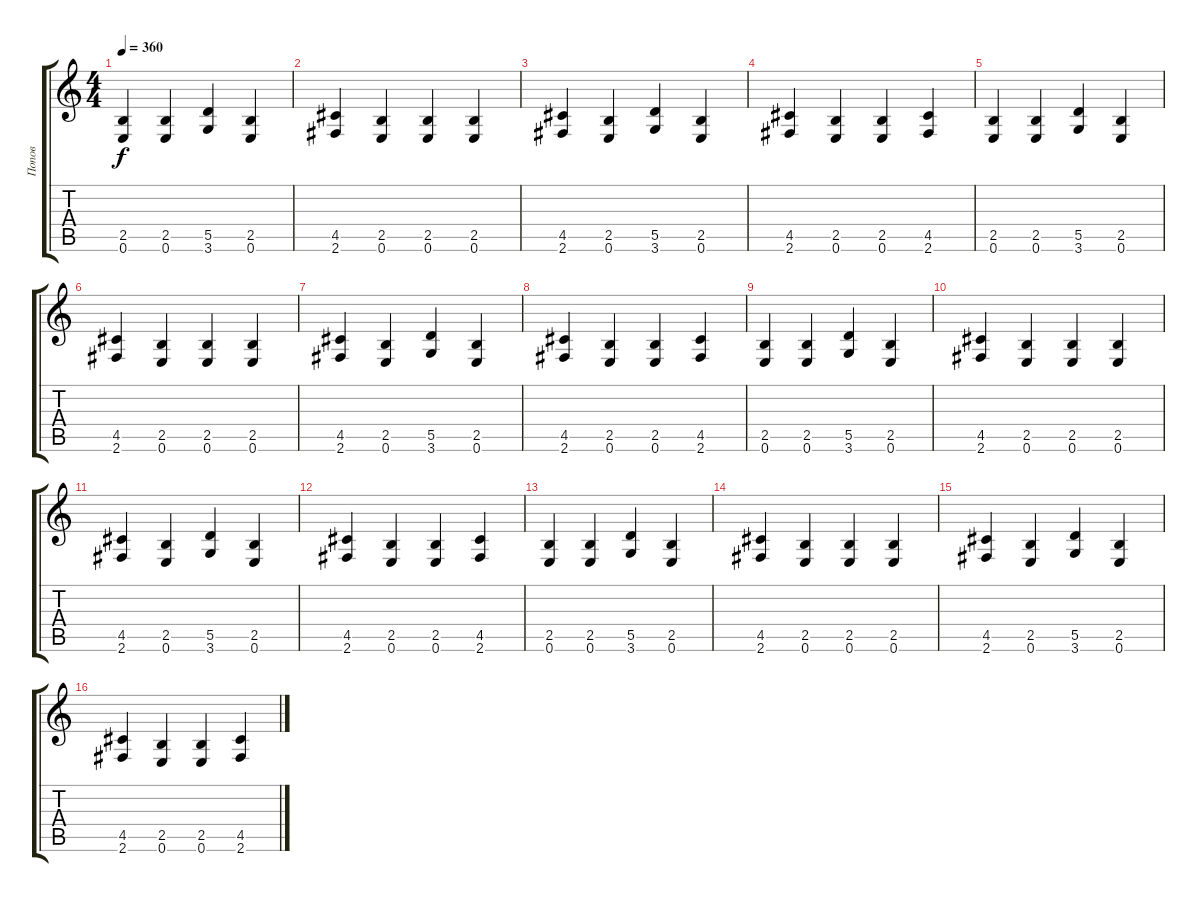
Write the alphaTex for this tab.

\track ("Попов" "Попов") {instrument overdrivenguitar}
\staff {score tabs}
\tuning (E4 B3 G3 D3 A2 E2) {hide}
\ts (4 4)
\tempo 360
\clef g2
\ks c
(2.5 0.6).4{dy f} (2.5 0.6).4 (5.5 3.6).4 (2.5 0.6).4 |
(4.5 2.6).4 (2.5 0.6).4 (2.5 0.6).4 (2.5 0.6).4 |
(4.5 2.6).4 (2.5 0.6).4 (5.5 3.6).4 (2.5 0.6).4 |
(4.5 2.6).4 (2.5 0.6).4 (2.5 0.6).4 (4.5 2.6).4 |
(2.5 0.6).4 (2.5 0.6).4 (5.5 3.6).4 (2.5 0.6).4 |
(4.5 2.6).4 (2.5 0.6).4 (2.5 0.6).4 (2.5 0.6).4 |
(4.5 2.6).4 (2.5 0.6).4 (5.5 3.6).4 (2.5 0.6).4 |
(4.5 2.6).4 (2.5 0.6).4 (2.5 0.6).4 (4.5 2.6).4 |
(2.5 0.6).4 (2.5 0.6).4 (5.5 3.6).4 (2.5 0.6).4 |
(4.5 2.6).4 (2.5 0.6).4 (2.5 0.6).4 (2.5 0.6).4 |
(4.5 2.6).4 (2.5 0.6).4 (5.5 3.6).4 (2.5 0.6).4 |
(4.5 2.6).4 (2.5 0.6).4 (2.5 0.6).4 (4.5 2.6).4 |
(2.5 0.6).4 (2.5 0.6).4 (5.5 3.6).4 (2.5 0.6).4 |
(4.5 2.6).4 (2.5 0.6).4 (2.5 0.6).4 (2.5 0.6).4 |
(4.5 2.6).4 (2.5 0.6).4 (5.5 3.6).4 (2.5 0.6).4 |
(4.5 2.6).4 (2.5 0.6).4 (2.5 0.6).4 (4.5 2.6).4
